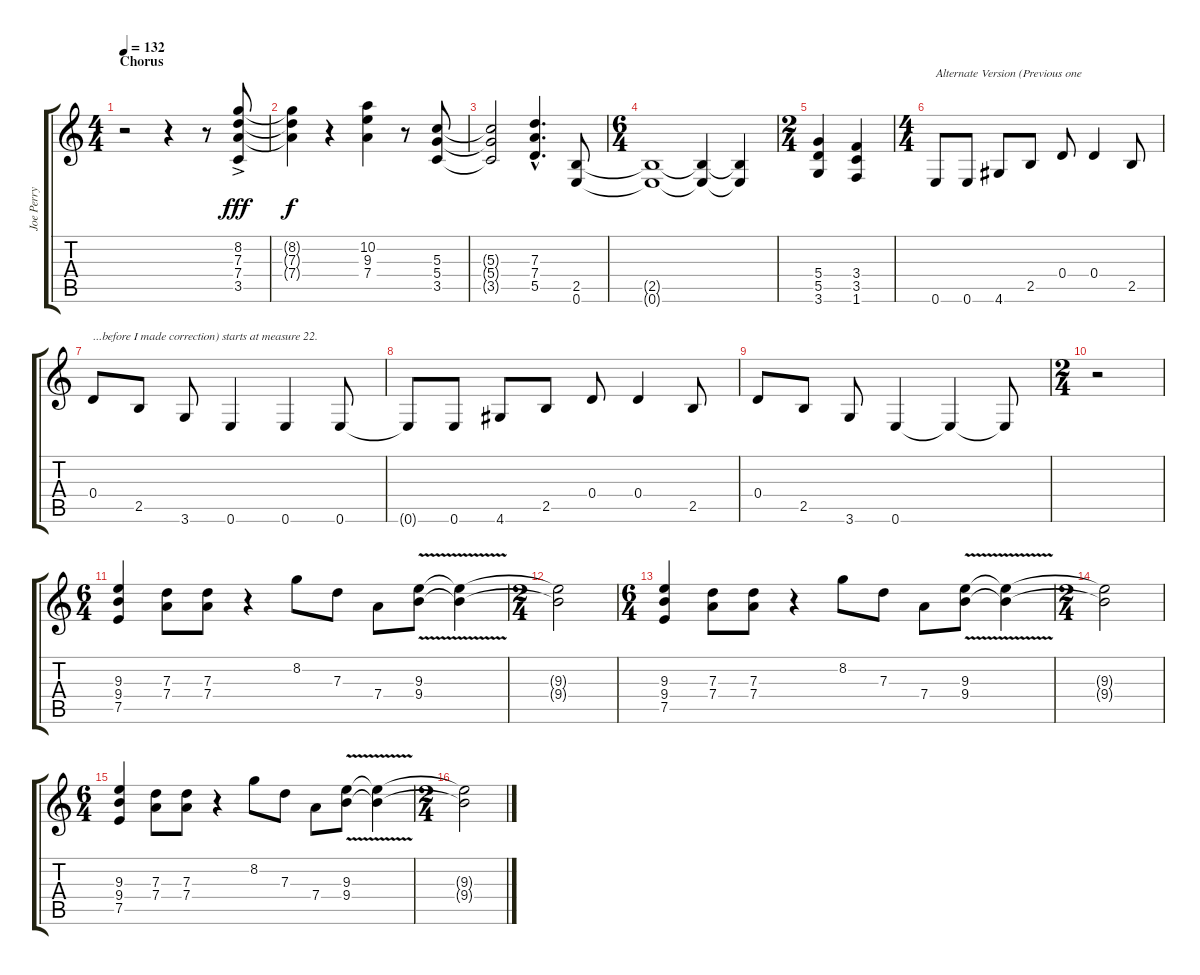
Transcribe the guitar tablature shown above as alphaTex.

\track ("Joe Perry" "Joe Perry") {instrument overdrivenguitar}
\staff {score tabs}
\tuning (E4 B3 G3 D3 A2 E2) {hide}
\ts (4 4)
\section ("" "Chorus")
\tempo 132
\clef g2
\ks c
r.2{dy mp} r.4 r.8 (8.2{ac} 7.3{ac} 7.4{ac} 3.5).8{dy fff} |
(8.2{t} 7.3{t} 7.4{t}).4{dy f} r.4 (10.2 9.3 7.4).4 r.8 (5.3 5.4 3.5).8 |
(5.3{t} 5.4{t} 3.5{t}).2 (7.3{hac} 7.4{hac} 5.5{hac}).4{d} (2.5 0.6).8 |
\ts (6 4)
(2.5{t} 0.6{t}).1 (2.5{t} 0.6{t}).4 (2.5{t} 0.6{t}).4 |
\ts (2 4)
(5.4 5.5 3.6).4 (3.4 3.5 1.6).4 |
\ts (4 4)
0.6.8{txt "Alternate Version (Previous one "} 0.6.8 4.6.8 2.5.8 0.4.8 0.4.4 2.5.8 |
0.4.8{txt "...before I made correction) starts at measure 22."} 2.5.8 3.6.8 0.6.4 0.6.4 0.6.8 |
0.6{t}.8 0.6.8 4.6.8 2.5.8 0.4.8 0.4.4 2.5.8 |
0.4.8 2.5.8 3.6.8 0.6.4 0.6{t}.4 0.6{t}.8 |
\ts (2 4)
r.2 |
\ts (6 4)
(9.3 9.4 7.5).4 (7.3 7.4).8 (7.3 7.4).8 r.4 8.2.8 7.3.8 7.4.8 (9.3{v} 9.4{v}).8 (9.3{t} 9.4{t}).4 |
\ts (2 4)
(9.3{t} 9.4{t}).2 |
\ts (6 4)
(9.3 9.4 7.5).4 (7.3 7.4).8 (7.3 7.4).8 r.4 8.2.8 7.3.8 7.4.8 (9.3{v} 9.4{v}).8 (9.3{t} 9.4{t}).4 |
\ts (2 4)
(9.3{t} 9.4{t}).2 |
\ts (6 4)
(9.3 9.4 7.5).4 (7.3 7.4).8 (7.3 7.4).8 r.4 8.2.8 7.3.8 7.4.8 (9.3{v} 9.4{v}).8 (9.3{t} 9.4{t}).4 |
\ts (2 4)
(9.3{t} 9.4{t}).2
